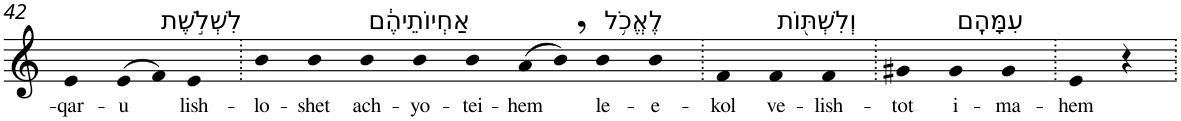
**kern	**text
*part1	*part1
*staff1	*staff1
*I"Piano	*
*I'Pno	*
!!LO:PB:g=z
*clefG2	*
*k[]	*
=42	=42
!	!LO:LY:b
4e	-qar-
!	!LO:LY:b
(>8e	-u
8f)	.
!LO:TX:a:t=לִשְׁלֹ֣שֶׁת	!
!	!LO:LY:b
4e	lish-
=43.	=43.
!	!LO:LY:b
4b	-lo-
!	!LO:LY:b
4b	-shet
!LO:TX:a:t=אַחְיוֹתֵיהֶ֔ם	!
!	!LO:LY:b
4b	ach-
!	!LO:LY:b
4b	-yo-
!	!LO:LY:b
4b	-tei-
!	!LO:LY:b
(>8a	-hem
8b,)	.
!LO:TX:a:t=לֶאֱכֹ֥ל	!
!	!LO:LY:b
4b	le-
!	!LO:LY:b
4b	-e-
=44.	=44.
!	!LO:LY:b
4f	-kol
!LO:TX:a:t=וְלִשְׁתּ֖וֹת	!
!	!LO:LY:b
4f	ve-
!	!LO:LY:b
4f	-lish-
=45.	=45.
!	!LO:LY:b
4g#X	-tot
!LO:TX:a:t=עִמָּהֶֽם	!
!	!LO:LY:b
4g#	i-
!	!LO:LY:b
4g#	-ma-
=46.	=46.
!	!LO:LY:b
4e	-hem
4r	.
=.	=.
*-	*-
